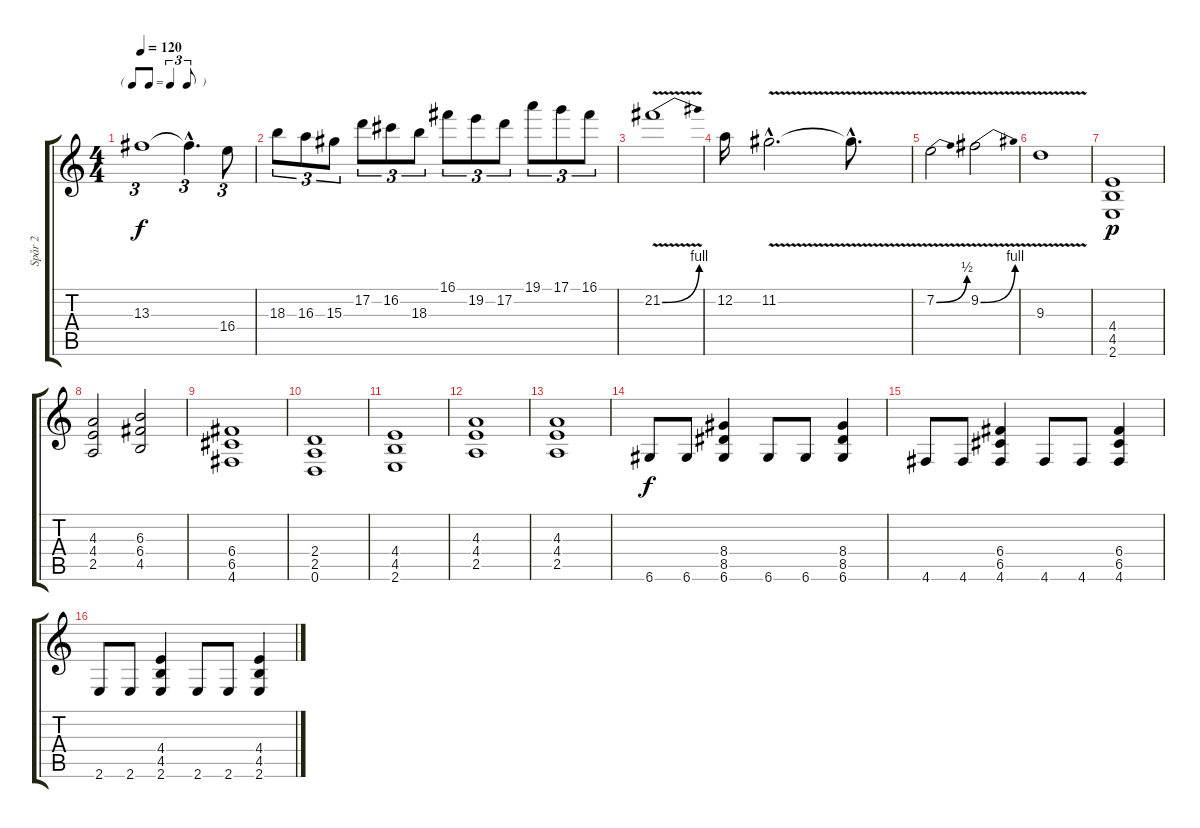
\track ("Spår 2" "Spår 2") {instrument distortionguitar}
\staff {score tabs}
\tuning (D4 A3 F3 C3 G2 D2) {hide}
\ts (4 4)
\tf triplet8th
\tempo 120
\clef g2
\ks c
13.3{t}.1{tu (3 2) dy f} 13.3{hac t}.4{d tu (3 2)} 16.4.8{tu (3 2)} |
18.3.8{tu (3 2)} 16.3.8{tu (3 2)} 15.3.8{tu (3 2)} 17.2.8{tu (3 2)} 16.2.8{tu (3 2)} 18.3.8{tu (3 2)} 16.1.8{tu (3 2)} 19.2.8{tu (3 2)} 17.2.8{tu (3 2)} 19.1.8{tu (3 2)} 17.1.8{tu (3 2)} 16.1.8{tu (3 2)} |
21.2{be (bend 0 0 60 4) v}.1 |
12.2.16 11.2{v hac}.2{d} 11.2{hac t}.8{d} |
7.2{be (bend 0 0 60 2) v}.2 9.2{be (bend 0 0 60 4) v}.2 |
9.3{v}.1 |
(4.4 4.5 2.6).1{dy p} |
(4.3 4.4 2.5).2 (6.3 6.4 4.5).2 |
(6.4 6.5 4.6).1 |
(2.4 2.5 0.6).1 |
(4.4 4.5 2.6).1 |
(4.3 4.4 2.5).1 |
(4.3 4.4 2.5).1 |
6.6.8{dy f} 6.6.8 (8.4 8.5 6.6).4 6.6.8 6.6.8 (8.4 8.5 6.6).4 |
4.6.8 4.6.8 (6.4 6.5 4.6).4 4.6.8 4.6.8 (6.4 6.5 4.6).4 |
2.6.8 2.6.8 (4.4 4.5 2.6).4 2.6.8 2.6.8 (4.4 4.5 2.6).4
